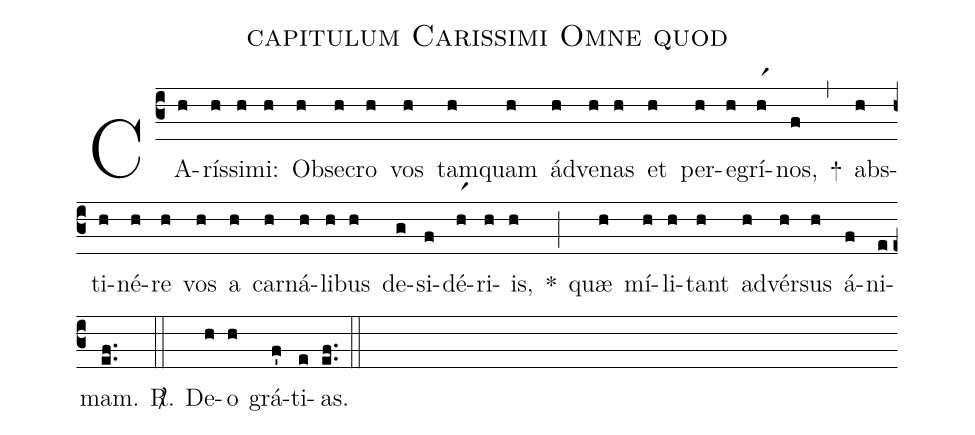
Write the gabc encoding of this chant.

name: capitulum Carissimi Omne quod;
%%
(c3)
CA(h)rís(h)si(h)mi:(h) Ob(h)se(h)cro(h) vos(h) tam(h)quam(h) ád(h)ve(h)nas(h) et(h) per(h)e(h)grí(hr1)nos,(f) +(,)
abs(h)ti(h)né(h)re(h) vos(h) a(h) car(h)ná(h)li(h)bus(h) de(g)si(f)dé(hr1)ri(h)is,(h) *(;)
quæ(h) mí(h)li(h)tant(h) ad(h)vér(h)sus(h) á(f)ni(e)mam.(ef..) <sp>R/</sp>.(::)
De(h)o(h) grá(f')ti(e)as.(e.f.) (::)
